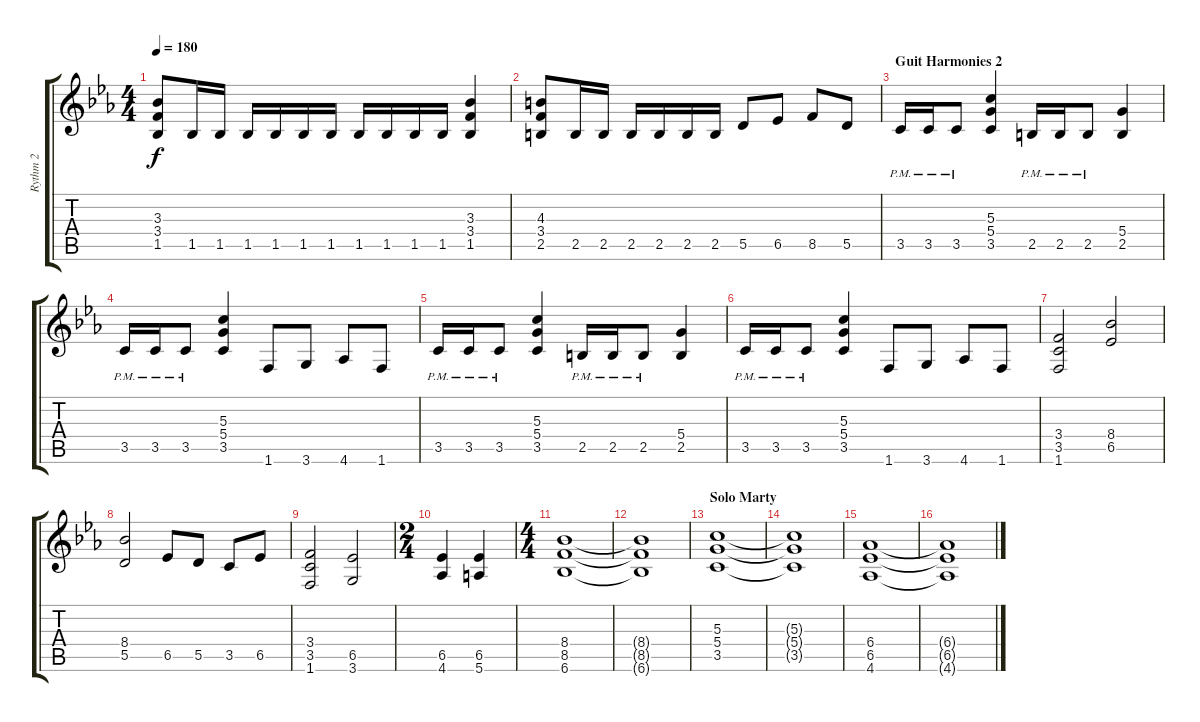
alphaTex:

\track ("Rythm 2" "Rythm 2") {instrument distortionguitar}
\staff {score tabs}
\tuning (E4 B3 G3 D3 A2 E2) {hide}
\ts (4 4)
\tempo 180
\clef g2
\ks eb
(3.3 3.4 1.5).8{dy f} 1.5.16 1.5.16 1.5.16 1.5.16 1.5.16 1.5.16 1.5.16 1.5.16 1.5.16 1.5.16 (3.3 3.4 1.5).4 |
(4.3 3.4 2.5).8 2.5.16 2.5.16 2.5.16 2.5.16 2.5.16 2.5.16 5.5.8 6.5.8 8.5.8 5.5.8 |
\section ("" "Guit Harmonies 2")
3.5{pm}.16 3.5{pm}.16 3.5{pm}.8 (5.3 5.4 3.5).4 2.5{pm}.16 2.5{pm}.16 2.5{pm}.8 (5.4 2.5).4 |
3.5{pm}.16 3.5{pm}.16 3.5{pm}.8 (5.3 5.4 3.5).4 1.6.8 3.6.8 4.6.8 1.6.8 |
3.5{pm}.16 3.5{pm}.16 3.5{pm}.8 (5.3 5.4 3.5).4 2.5{pm}.16 2.5{pm}.16 2.5{pm}.8 (5.4 2.5).4 |
3.5{pm}.16 3.5{pm}.16 3.5{pm}.8 (5.3 5.4 3.5).4 1.6.8 3.6.8 4.6.8 1.6.8 |
(3.4 3.5 1.6).2 (8.4 6.5).2 |
(8.4 5.5).2 6.5.8 5.5.8 3.5.8 6.5.8 |
(3.4 3.5 1.6).2 (6.5 3.6).2 |
\ts (2 4)
(6.5 4.6).4 (6.5 5.6).4 |
\ts (4 4)
(8.4 8.5 6.6).1 |
(8.4{t} 8.5{t} 6.6{t}).1 |
\section ("" "Solo Marty")
(5.3 5.4 3.5).1 |
(5.3{t} 5.4{t} 3.5{t}).1 |
(6.4 6.5 4.6).1 |
(6.4{t} 6.5{t} 4.6{t}).1
